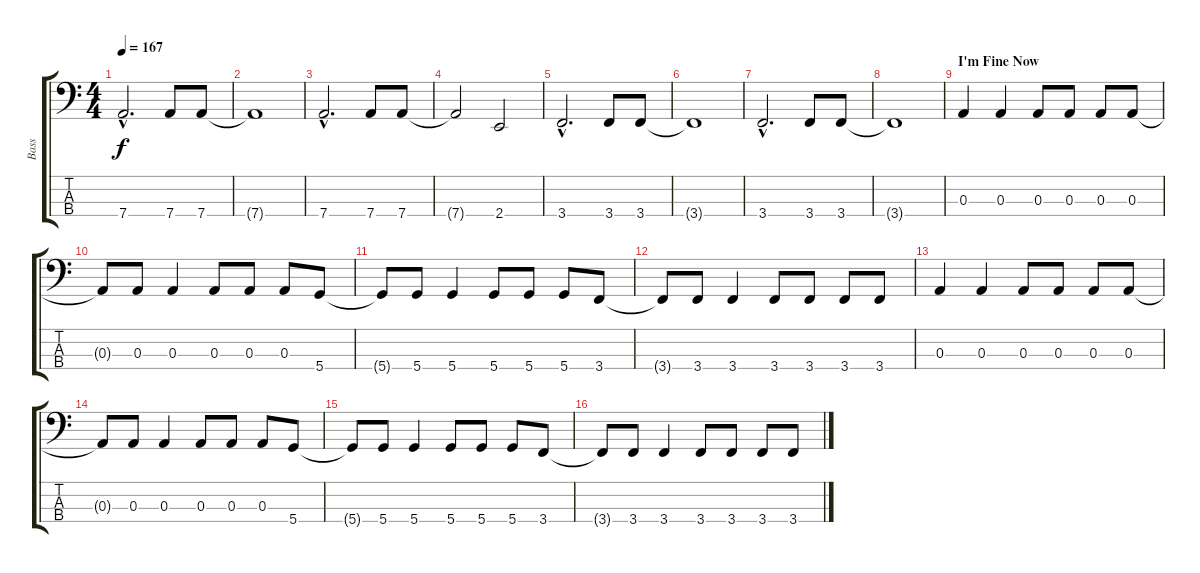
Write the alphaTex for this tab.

\track ("Bass" "Bass") {instrument acousticbass}
\staff {score tabs}
\tuning (G2 D2 A1 D1) {hide}
\ts (4 4)
\tempo 167
\clef f4
\ks c
7.4{hac}.2{d dy f} 7.4.8 7.4.8 |
7.4{t}.1 |
7.4{hac}.2{d} 7.4.8 7.4.8 |
7.4{t}.2 2.4.2 |
3.4{hac}.2{d} 3.4.8 3.4.8 |
3.4{t}.1 |
3.4{hac}.2{d} 3.4.8 3.4.8 |
3.4{t}.1 |
\section ("" "I'm Fine Now")
0.3.4 0.3.4 0.3.8 0.3.8 0.3.8 0.3.8 |
0.3{t}.8 0.3.8 0.3.4 0.3.8 0.3.8 0.3.8 5.4.8 |
5.4{t}.8 5.4.8 5.4.4 5.4.8 5.4.8 5.4.8 3.4.8 |
3.4{t}.8 3.4.8 3.4.4 3.4.8 3.4.8 3.4.8 3.4.8 |
0.3.4 0.3.4 0.3.8 0.3.8 0.3.8 0.3.8 |
0.3{t}.8 0.3.8 0.3.4 0.3.8 0.3.8 0.3.8 5.4.8 |
5.4{t}.8 5.4.8 5.4.4 5.4.8 5.4.8 5.4.8 3.4.8 |
3.4{t}.8 3.4.8 3.4.4 3.4.8 3.4.8 3.4.8 3.4.8
